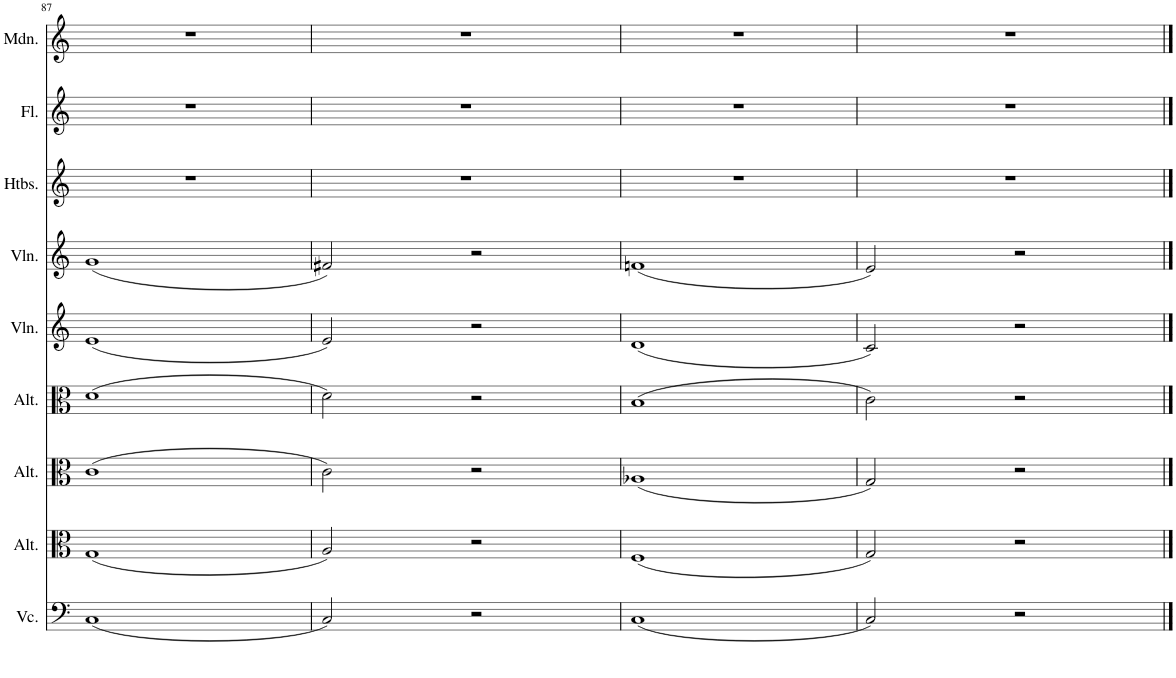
**kern	**kern	**kern	**kern	**kern	**kern	**kern	**kern	**kern
*part9	*part8	*part7	*part6	*part5	*part4	*part3	*part2	*part1
*staff9	*staff8	*staff7	*staff6	*staff5	*staff4	*staff3	*staff2	*staff1
*I"Violoncelle	*I"Alto	*I"Alto	*I"Alto	*I"Violon	*I"Violon	*I"Hautbois	*I"Flûte	*I"Mandoline
*I'Vc.	*I'Alt.	*I'Alt.	*I'Alt.	*I'Vln.	*I'Vln.	*I'Htbs.	*I'Fl.	*I'Mdn.
!!LO:PB:g=z
*clefF4	*clefC3	*clefC3	*clefC3	*clefG2	*clefG2	*clefG2	*clefG2	*clefG2
*k[]	*k[]	*k[]	*k[]	*k[]	*k[]	*k[]	*k[]	*k[]
*M4/4	*M4/4	*M4/4	*M4/4	*M4/4	*M4/4	*M4/4	*M4/4	*M4/4
=87	=87	=87	=87	=87	=87	=87	=87	=87
(1C	(1G	(1c	(1d	(1e	(1g	1r	1r	1r
=88	=88	=88	=88	=88	=88	=88	=88	=88
2C/)	2A/)	2c\)	2d\)	2e/)	2f#X/)	1r	1r	1r
2r	2r	2r	2r	2r	2r	.	.	.
=89	=89	=89	=89	=89	=89	=89	=89	=89
(1C	(1F	(1A-X	(1B	(1d	(1fn	1r	1r	1r
=90	=90	=90	=90	=90	=90	=90	=90	=90
2C/)	2G/)	2G/)	2c\)	2c/)	2e/)	1r	1r	1r
2r	2r	2r	2r	2r	2r	.	.	.
==	==	==	==	==	==	==	==	==
*-	*-	*-	*-	*-	*-	*-	*-	*-
